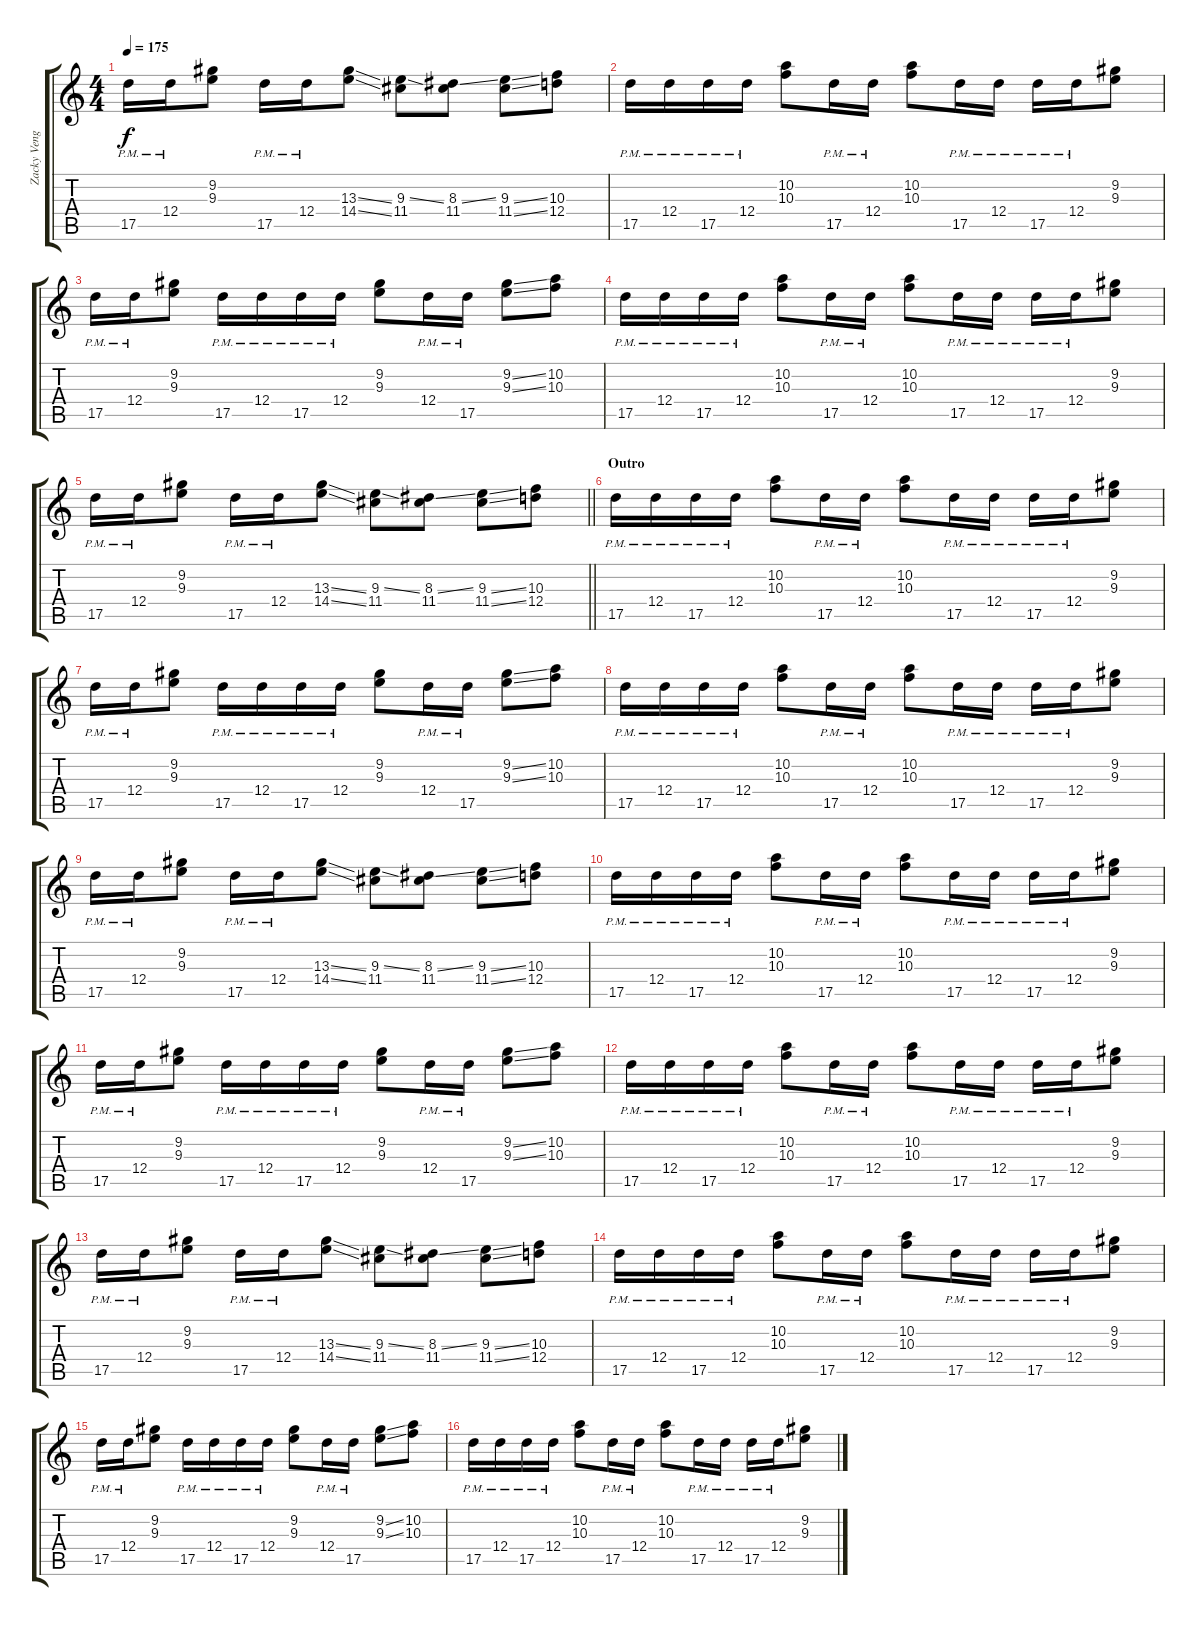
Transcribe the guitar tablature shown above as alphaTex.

\track ("Zacky Vengeance" "Zacky Veng") {instrument distortionguitar}
\staff {score tabs}
\tuning (E4 B3 G3 D3 A2 D2) {hide}
\ts (4 4)
\tempo 175
\clef g2
\ks c
17.5{pm}.16{dy f} 12.4{pm}.16 (9.2 9.3).8 17.5{pm}.16 12.4{pm}.16 (13.3{ss} 14.4{ss}).8 (9.3{ss} 11.4).8 (8.3{ss} 11.4).8 (9.3{ss} 11.4{ss}).8 (10.3 12.4).8 |
17.5{pm}.16 12.4{pm}.16 17.5{pm}.16 12.4{pm}.16 (10.2 10.3).8 17.5{pm}.16 12.4{pm}.16 (10.2 10.3).8 17.5{pm}.16 12.4{pm}.16 17.5{pm}.16 12.4{pm}.16 (9.2 9.3).8 |
17.5{pm}.16 12.4{pm}.16 (9.2 9.3).8 17.5{pm}.16 12.4{pm}.16 17.5{pm}.16 12.4{pm}.16 (9.2 9.3).8 12.4{pm}.16 17.5{pm}.16 (9.2{ss} 9.3{ss}).8 (10.2 10.3).8 |
17.5{pm}.16 12.4{pm}.16 17.5{pm}.16 12.4{pm}.16 (10.2 10.3).8 17.5{pm}.16 12.4{pm}.16 (10.2 10.3).8 17.5{pm}.16 12.4{pm}.16 17.5{pm}.16 12.4{pm}.16 (9.2 9.3).8 |
\barLineRight lightlight
17.5{pm}.16 12.4{pm}.16 (9.2 9.3).8 17.5{pm}.16 12.4{pm}.16 (13.3{ss} 14.4{ss}).8 (9.3{ss} 11.4).8 (8.3{ss} 11.4).8 (9.3{ss} 11.4{ss}).8 (10.3 12.4).8 |
\section ("" "Outro")
17.5{pm}.16 12.4{pm}.16 17.5{pm}.16 12.4{pm}.16 (10.2 10.3).8 17.5{pm}.16 12.4{pm}.16 (10.2 10.3).8 17.5{pm}.16 12.4{pm}.16 17.5{pm}.16 12.4{pm}.16 (9.2 9.3).8 |
17.5{pm}.16 12.4{pm}.16 (9.2 9.3).8 17.5{pm}.16 12.4{pm}.16 17.5{pm}.16 12.4{pm}.16 (9.2 9.3).8 12.4{pm}.16 17.5{pm}.16 (9.2{ss} 9.3{ss}).8 (10.2 10.3).8 |
17.5{pm}.16 12.4{pm}.16 17.5{pm}.16 12.4{pm}.16 (10.2 10.3).8 17.5{pm}.16 12.4{pm}.16 (10.2 10.3).8 17.5{pm}.16 12.4{pm}.16 17.5{pm}.16 12.4{pm}.16 (9.2 9.3).8 |
17.5{pm}.16 12.4{pm}.16 (9.2 9.3).8 17.5{pm}.16 12.4{pm}.16 (13.3{ss} 14.4{ss}).8 (9.3{ss} 11.4).8 (8.3{ss} 11.4).8 (9.3{ss} 11.4{ss}).8 (10.3 12.4).8 |
17.5{pm}.16 12.4{pm}.16 17.5{pm}.16 12.4{pm}.16 (10.2 10.3).8 17.5{pm}.16 12.4{pm}.16 (10.2 10.3).8 17.5{pm}.16 12.4{pm}.16 17.5{pm}.16 12.4{pm}.16 (9.2 9.3).8 |
17.5{pm}.16 12.4{pm}.16 (9.2 9.3).8 17.5{pm}.16 12.4{pm}.16 17.5{pm}.16 12.4{pm}.16 (9.2 9.3).8 12.4{pm}.16 17.5{pm}.16 (9.2{ss} 9.3{ss}).8 (10.2 10.3).8 |
17.5{pm}.16 12.4{pm}.16 17.5{pm}.16 12.4{pm}.16 (10.2 10.3).8 17.5{pm}.16 12.4{pm}.16 (10.2 10.3).8 17.5{pm}.16 12.4{pm}.16 17.5{pm}.16 12.4{pm}.16 (9.2 9.3).8 |
17.5{pm}.16 12.4{pm}.16 (9.2 9.3).8 17.5{pm}.16 12.4{pm}.16 (13.3{ss} 14.4{ss}).8 (9.3{ss} 11.4).8 (8.3{ss} 11.4).8 (9.3{ss} 11.4{ss}).8 (10.3 12.4).8 |
17.5{pm}.16 12.4{pm}.16 17.5{pm}.16 12.4{pm}.16 (10.2 10.3).8 17.5{pm}.16 12.4{pm}.16 (10.2 10.3).8 17.5{pm}.16 12.4{pm}.16 17.5{pm}.16 12.4{pm}.16 (9.2 9.3).8 |
17.5{pm}.16 12.4{pm}.16 (9.2 9.3).8 17.5{pm}.16 12.4{pm}.16 17.5{pm}.16 12.4{pm}.16 (9.2 9.3).8 12.4{pm}.16 17.5{pm}.16 (9.2{ss} 9.3{ss}).8 (10.2 10.3).8 |
17.5{pm}.16 12.4{pm}.16 17.5{pm}.16 12.4{pm}.16 (10.2 10.3).8 17.5{pm}.16 12.4{pm}.16 (10.2 10.3).8 17.5{pm}.16 12.4{pm}.16 17.5{pm}.16 12.4{pm}.16 (9.2 9.3).8
